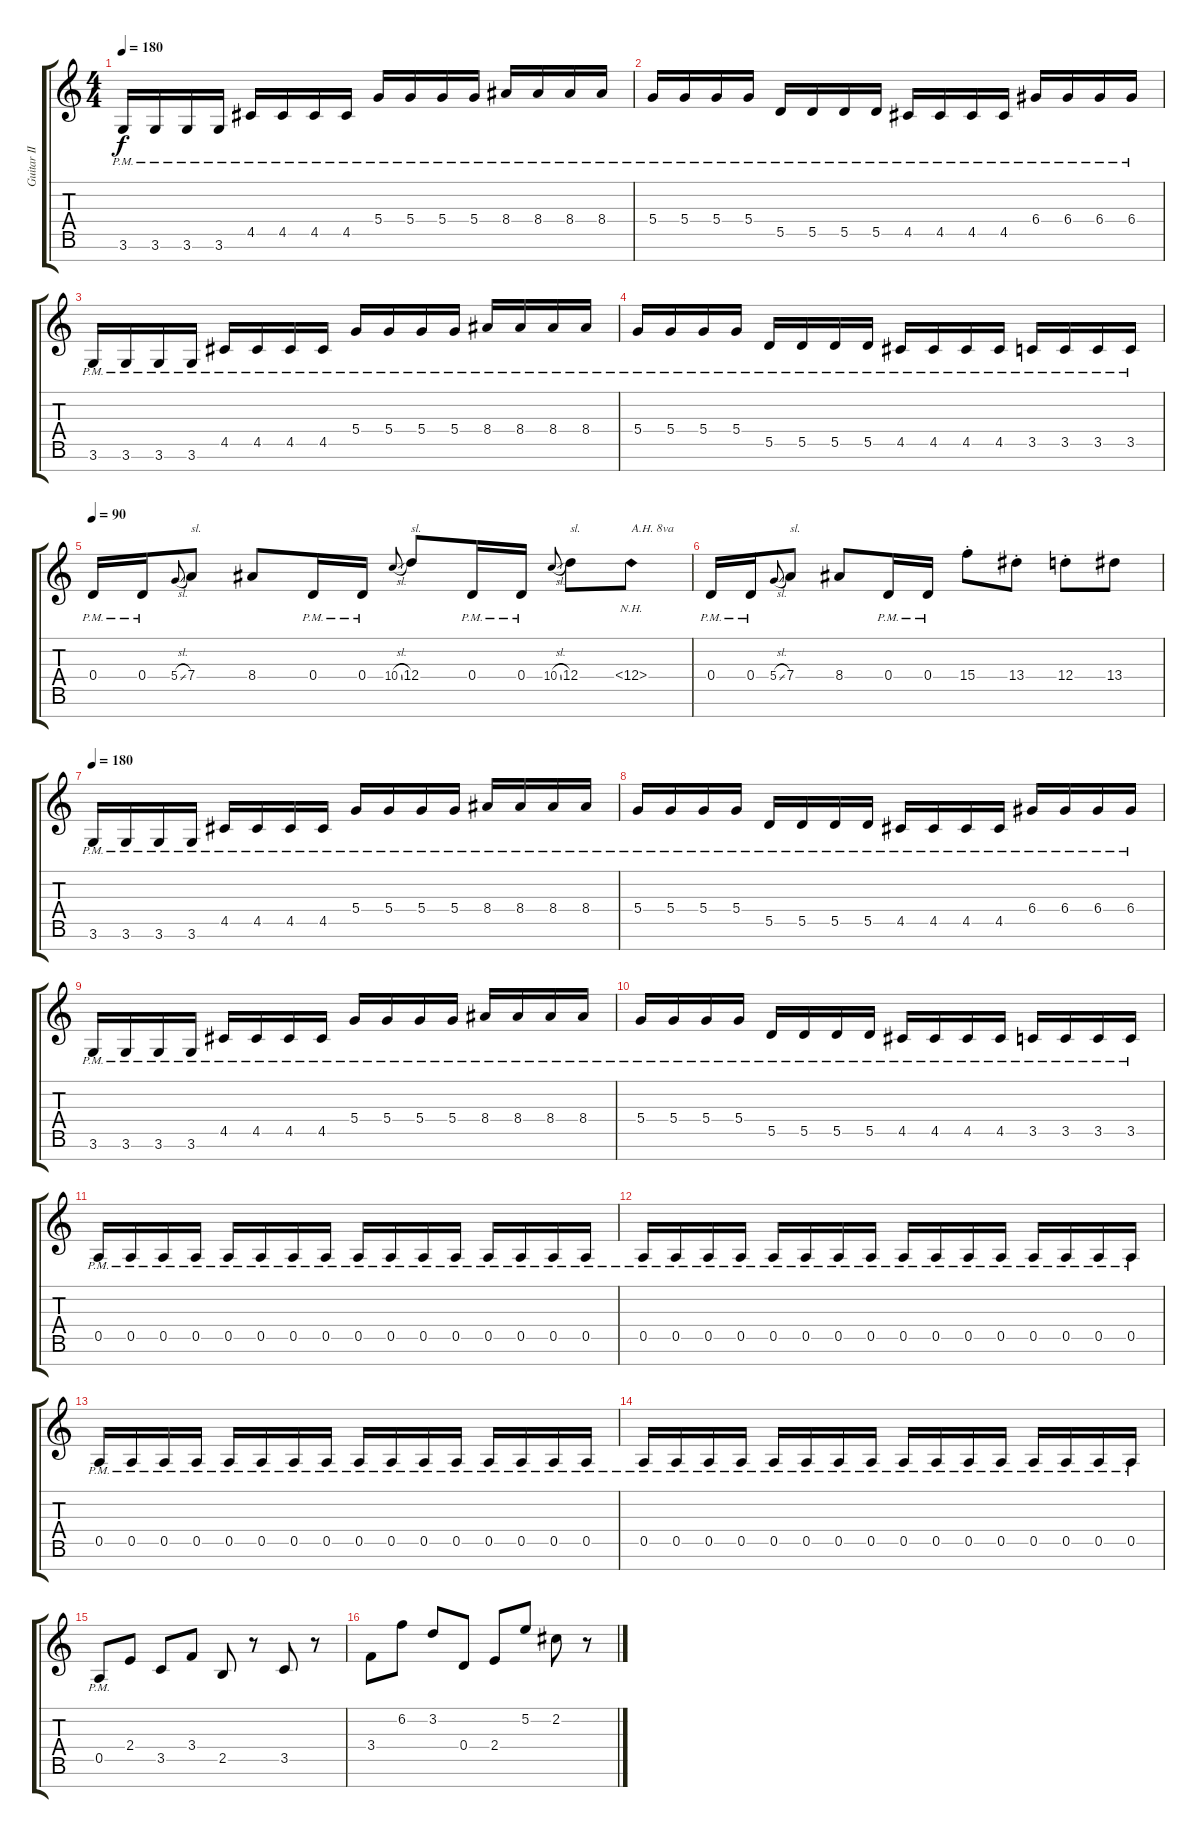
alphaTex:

\track ("Guitar II" "Guitar II") {instrument distortionguitar}
\staff {score tabs}
\tuning (E4 B3 G3 D3 A2 E2 B1) {hide}
\ts (4 4)
\tempo 180
\clef g2
\ks c
3.6{pm}.16{dy f} 3.6{pm}.16 3.6{pm}.16 3.6{pm}.16 4.5{pm}.16 4.5{pm}.16 4.5{pm}.16 4.5{pm}.16 5.4{pm}.16 5.4{pm}.16 5.4{pm}.16 5.4{pm}.16 8.4{pm}.16 8.4{pm}.16 8.4{pm}.16 8.4{pm}.16 |
5.4{pm}.16 5.4{pm}.16 5.4{pm}.16 5.4{pm}.16 5.5{pm}.16 5.5{pm}.16 5.5{pm}.16 5.5{pm}.16 4.5{pm}.16 4.5{pm}.16 4.5{pm}.16 4.5{pm}.16 6.4{pm}.16 6.4{pm}.16 6.4{pm}.16 6.4{pm}.16 |
3.6{pm}.16 3.6{pm}.16 3.6{pm}.16 3.6{pm}.16 4.5{pm}.16 4.5{pm}.16 4.5{pm}.16 4.5{pm}.16 5.4{pm}.16 5.4{pm}.16 5.4{pm}.16 5.4{pm}.16 8.4{pm}.16 8.4{pm}.16 8.4{pm}.16 8.4{pm}.16 |
5.4{pm}.16 5.4{pm}.16 5.4{pm}.16 5.4{pm}.16 5.5{pm}.16 5.5{pm}.16 5.5{pm}.16 5.5{pm}.16 4.5{pm}.16 4.5{pm}.16 4.5{pm}.16 4.5{pm}.16 3.5{pm}.16 3.5{pm}.16 3.5{pm}.16 3.5{pm}.16 |
\tempo 90
0.4{pm}.16 0.4{pm}.16 5.4{sl}.8{gr onbeat} 7.4.8{txt "sl."} 8.4.8 0.4{pm}.16 0.4{pm}.16 10.4{sl}.8{gr onbeat} 12.4.8{txt "sl."} 0.4{pm}.16 0.4{pm}.16 10.4{sl}.8{gr onbeat} 12.4.8{txt "sl."} 13.4{nh}.8{txt "A.H. 8va"} |
0.4{pm}.16 0.4{pm}.16 5.4{sl}.8{gr onbeat} 7.4.8{txt "sl."} 8.4.8 0.4{pm}.16 0.4{pm}.16 15.4{st}.8 13.4{st}.8 12.4{st}.8 13.4.8 |
\tempo 180
3.6{pm}.16 3.6{pm}.16 3.6{pm}.16 3.6{pm}.16 4.5{pm}.16 4.5{pm}.16 4.5{pm}.16 4.5{pm}.16 5.4{pm}.16 5.4{pm}.16 5.4{pm}.16 5.4{pm}.16 8.4{pm}.16 8.4{pm}.16 8.4{pm}.16 8.4{pm}.16 |
5.4{pm}.16 5.4{pm}.16 5.4{pm}.16 5.4{pm}.16 5.5{pm}.16 5.5{pm}.16 5.5{pm}.16 5.5{pm}.16 4.5{pm}.16 4.5{pm}.16 4.5{pm}.16 4.5{pm}.16 6.4{pm}.16 6.4{pm}.16 6.4{pm}.16 6.4{pm}.16 |
3.6{pm}.16 3.6{pm}.16 3.6{pm}.16 3.6{pm}.16 4.5{pm}.16 4.5{pm}.16 4.5{pm}.16 4.5{pm}.16 5.4{pm}.16 5.4{pm}.16 5.4{pm}.16 5.4{pm}.16 8.4{pm}.16 8.4{pm}.16 8.4{pm}.16 8.4{pm}.16 |
5.4{pm}.16 5.4{pm}.16 5.4{pm}.16 5.4{pm}.16 5.5{pm}.16 5.5{pm}.16 5.5{pm}.16 5.5{pm}.16 4.5{pm}.16 4.5{pm}.16 4.5{pm}.16 4.5{pm}.16 3.5{pm}.16 3.5{pm}.16 3.5{pm}.16 3.5{pm}.16 |
0.5{pm}.16 0.5{pm}.16 0.5{pm}.16 0.5{pm}.16 0.5{pm}.16 0.5{pm}.16 0.5{pm}.16 0.5{pm}.16 0.5{pm}.16 0.5{pm}.16 0.5{pm}.16 0.5{pm}.16 0.5{pm}.16 0.5{pm}.16 0.5{pm}.16 0.5{pm}.16 |
0.5{pm}.16 0.5{pm}.16 0.5{pm}.16 0.5{pm}.16 0.5{pm}.16 0.5{pm}.16 0.5{pm}.16 0.5{pm}.16 0.5{pm}.16 0.5{pm}.16 0.5{pm}.16 0.5{pm}.16 0.5{pm}.16 0.5{pm}.16 0.5{pm}.16 0.5{pm}.16 |
0.5{pm}.16 0.5{pm}.16 0.5{pm}.16 0.5{pm}.16 0.5{pm}.16 0.5{pm}.16 0.5{pm}.16 0.5{pm}.16 0.5{pm}.16 0.5{pm}.16 0.5{pm}.16 0.5{pm}.16 0.5{pm}.16 0.5{pm}.16 0.5{pm}.16 0.5{pm}.16 |
0.5{pm}.16 0.5{pm}.16 0.5{pm}.16 0.5{pm}.16 0.5{pm}.16 0.5{pm}.16 0.5{pm}.16 0.5{pm}.16 0.5{pm}.16 0.5{pm}.16 0.5{pm}.16 0.5{pm}.16 0.5{pm}.16 0.5{pm}.16 0.5{pm}.16 0.5{pm}.16 |
0.5{pm}.8 2.4.8 3.5.8 3.4.8 2.5.8 r.8 3.5.8 r.8 |
3.4.8 6.2.8 3.2.8 0.4.8 2.4.8 5.2.8 2.2.8 r.8
